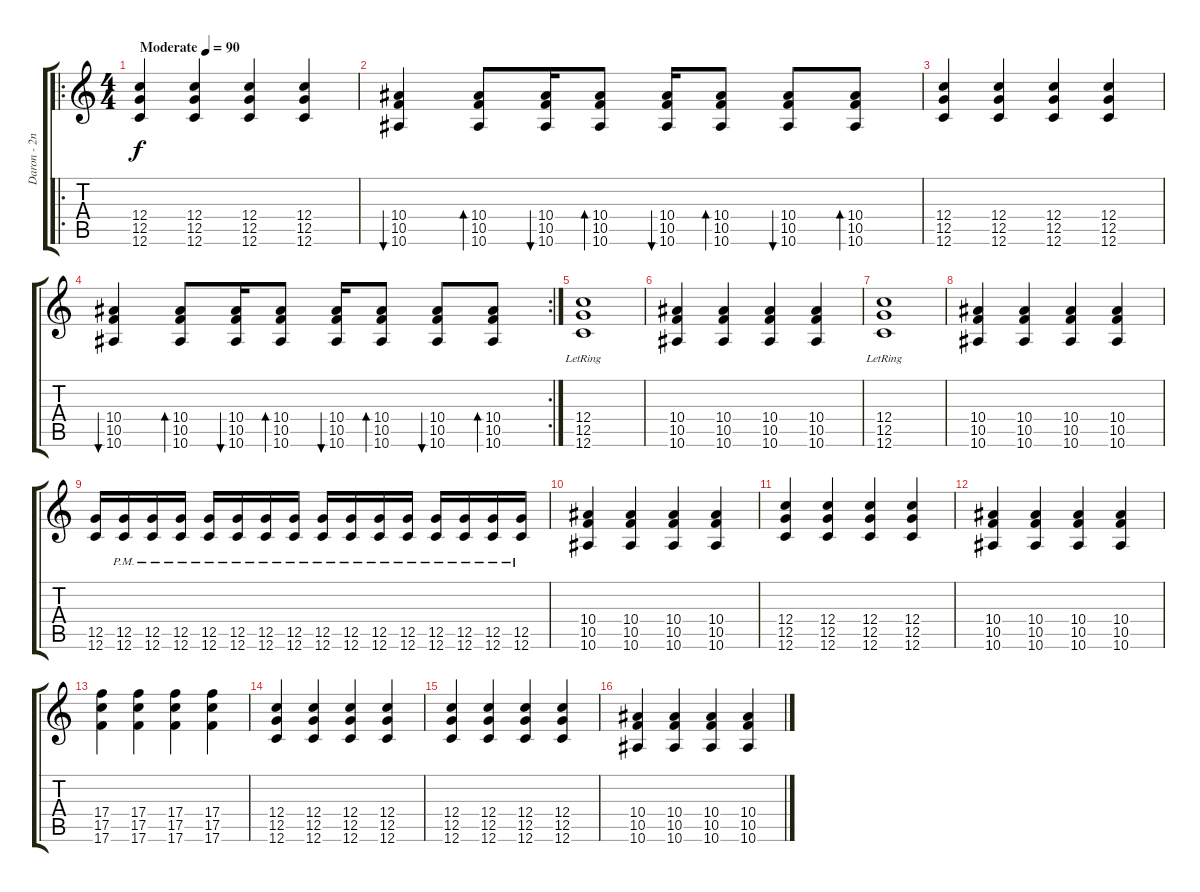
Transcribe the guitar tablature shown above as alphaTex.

\track ("Daron - 2nd guitar" "Daron - 2n") {instrument distortionguitar}
\staff {score tabs}
\tuning (D4 A3 F3 C3 G2 C2) {hide}
\ro
\ts (4 4)
\tempo (90 "Moderate")
\clef g2
\ks c
(12.4 12.5 12.6).4{dy f instrument distortionguitar} (12.4 12.5 12.6).4 (12.4 12.5 12.6).4 (12.4 12.5 12.6).4 |
(10.4 10.5 10.6).4{bu 60} (10.4 10.5 10.6).8{bd 60} (10.4 10.5 10.6).16{bu 60} (10.4 10.5 10.6).8{bd 60} (10.4 10.5 10.6).16{bu 60} (10.4 10.5 10.6).8{bd 60} (10.4 10.5 10.6).8{bu 60} (10.4 10.5 10.6).8{bd 60} |
(12.4 12.5 12.6).4 (12.4 12.5 12.6).4 (12.4 12.5 12.6).4 (12.4 12.5 12.6).4 |
\rc 2
(10.4 10.5 10.6).4{bu 60} (10.4 10.5 10.6).8{bd 60} (10.4 10.5 10.6).16{bu 60} (10.4 10.5 10.6).8{bd 60} (10.4 10.5 10.6).16{bu 60} (10.4 10.5 10.6).8{bd 60} (10.4 10.5 10.6).8{bu 60} (10.4 10.5 10.6).8{bd 60} |
(12.4{lr} 12.5{lr} 12.6{lr}).1 |
(10.4 10.5 10.6).4 (10.4 10.5 10.6).4 (10.4 10.5 10.6).4 (10.4 10.5 10.6).4 |
(12.4{lr} 12.5{lr} 12.6{lr}).1 |
(10.4 10.5 10.6).4 (10.4 10.5 10.6).4 (10.4 10.5 10.6).4 (10.4 10.5 10.6).4 |
(12.5 12.6).16 (12.5{pm} 12.6).16 (12.5{pm} 12.6).16 (12.5{pm} 12.6).16 (12.5{pm} 12.6).16 (12.5{pm} 12.6).16 (12.5{pm} 12.6).16 (12.5{pm} 12.6).16 (12.5{pm} 12.6).16 (12.5{pm} 12.6).16 (12.5{pm} 12.6).16 (12.5{pm} 12.6).16 (12.5{pm} 12.6).16 (12.5{pm} 12.6).16 (12.5{pm} 12.6).16 (12.5{pm} 12.6).16 |
(10.4 10.5 10.6).4 (10.4 10.5 10.6).4 (10.4 10.5 10.6).4 (10.4 10.5 10.6).4 |
(12.4 12.5 12.6).4 (12.4 12.5 12.6).4 (12.4 12.5 12.6).4 (12.4 12.5 12.6).4 |
(10.4 10.5 10.6).4 (10.4 10.5 10.6).4 (10.4 10.5 10.6).4 (10.4 10.5 10.6).4 |
(17.4 17.5 17.6).4 (17.4 17.5 17.6).4 (17.4 17.5 17.6).4 (17.4 17.5 17.6).4 |
(12.4 12.5 12.6).4 (12.4 12.5 12.6).4 (12.4 12.5 12.6).4 (12.4 12.5 12.6).4 |
(12.4 12.5 12.6).4 (12.4 12.5 12.6).4 (12.4 12.5 12.6).4 (12.4 12.5 12.6).4 |
(10.4 10.5 10.6).4 (10.4 10.5 10.6).4 (10.4 10.5 10.6).4 (10.4 10.5 10.6).4
